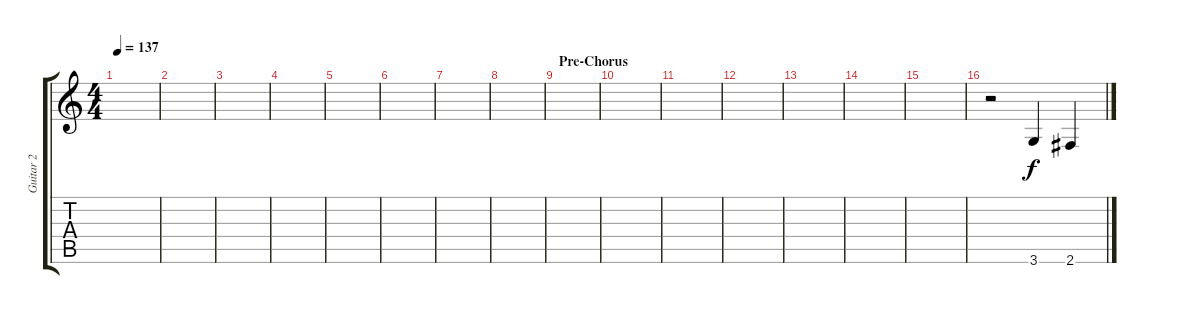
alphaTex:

\track ("Guitar 2" "Guitar 2") {instrument distortionguitar}
\staff {score tabs}
\tuning (E4 B3 G3 D3 A2 E2) {hide}
\ts (4 4)
\tempo 137
\clef g2
\ks c
|
|
|
|
|
|
|
|
\section ("" "Pre-Chorus")
|
|
|
|
|
|
|
r.2 3.6.4 2.6.4
